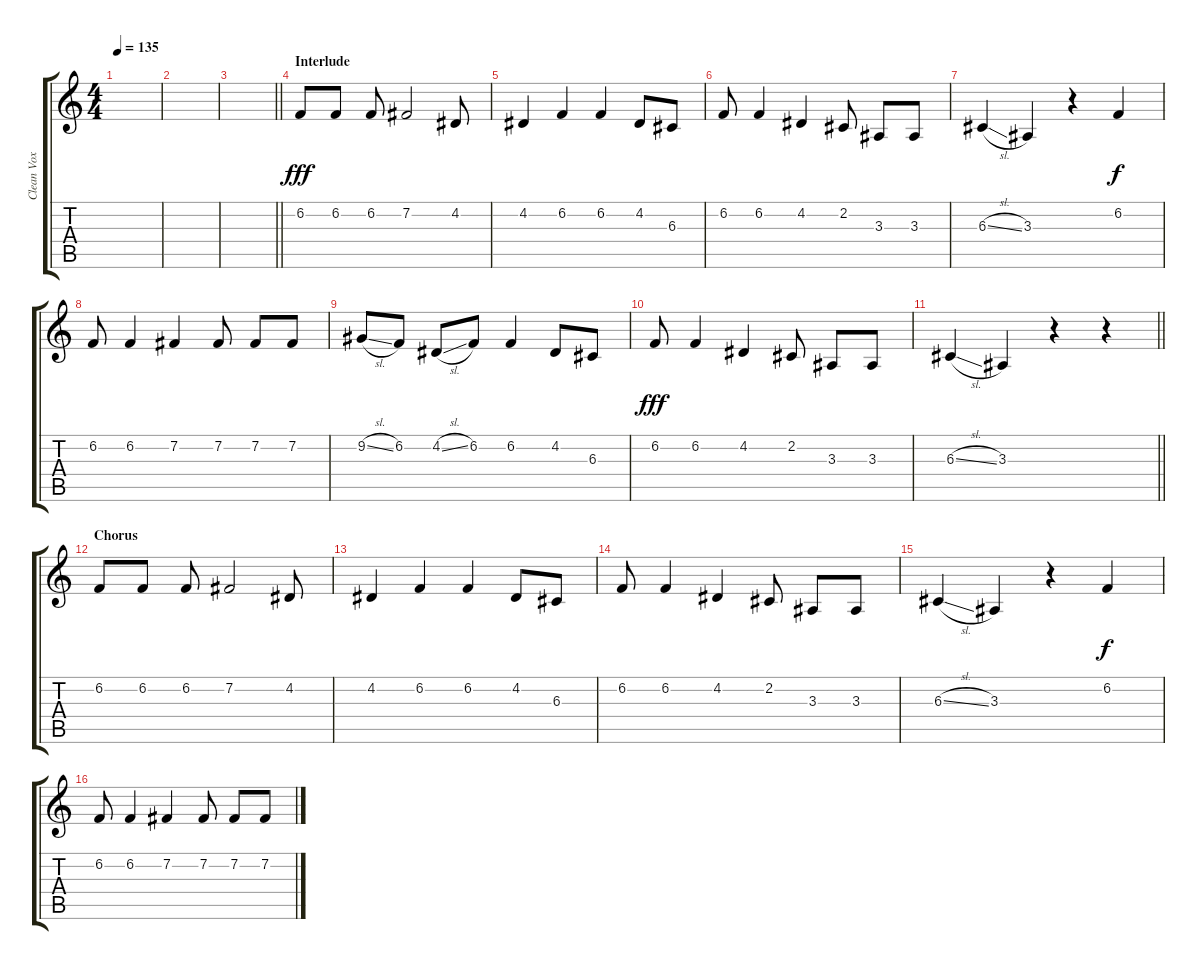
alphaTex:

\track ("Clean Vox" "Clean Vox") {instrument lead1square}
\staff {score tabs}
\tuning (E4 B3 G3 D3 A2 E2) {hide}
\ts (4 4)
\tempo 135
\clef g2
\ks c
|
|
\barLineRight lightlight
|
\section ("" "Interlude")
6.2.8{dy fff} 6.2.8 6.2.8 7.2.2 4.2.8 |
4.2.4 6.2.4 6.2.4 4.2.8 6.3.8 |
6.2.8 6.2.4 4.2.4 2.2.8 3.3.8 3.3.8 |
6.3{sl}.4 3.3.4 r.4 6.2.4{dy f} |
6.2.8 6.2.4 7.2.4 7.2.8 7.2.8 7.2.8 |
9.2{sl}.8 6.2.8 4.2{sl}.8 6.2.8 6.2.4 4.2.8 6.3.8 |
6.2.8{dy fff} 6.2.4 4.2.4 2.2.8 3.3.8 3.3.8 |
\barLineRight lightlight
6.3{sl}.4 3.3.4 r.4 r.4 |
\section ("" "Chorus")
6.2.8 6.2.8 6.2.8 7.2.2 4.2.8 |
4.2.4 6.2.4 6.2.4 4.2.8 6.3.8 |
6.2.8 6.2.4 4.2.4 2.2.8 3.3.8 3.3.8 |
6.3{sl}.4 3.3.4 r.4 6.2.4{dy f} |
6.2.8 6.2.4 7.2.4 7.2.8 7.2.8 7.2.8
